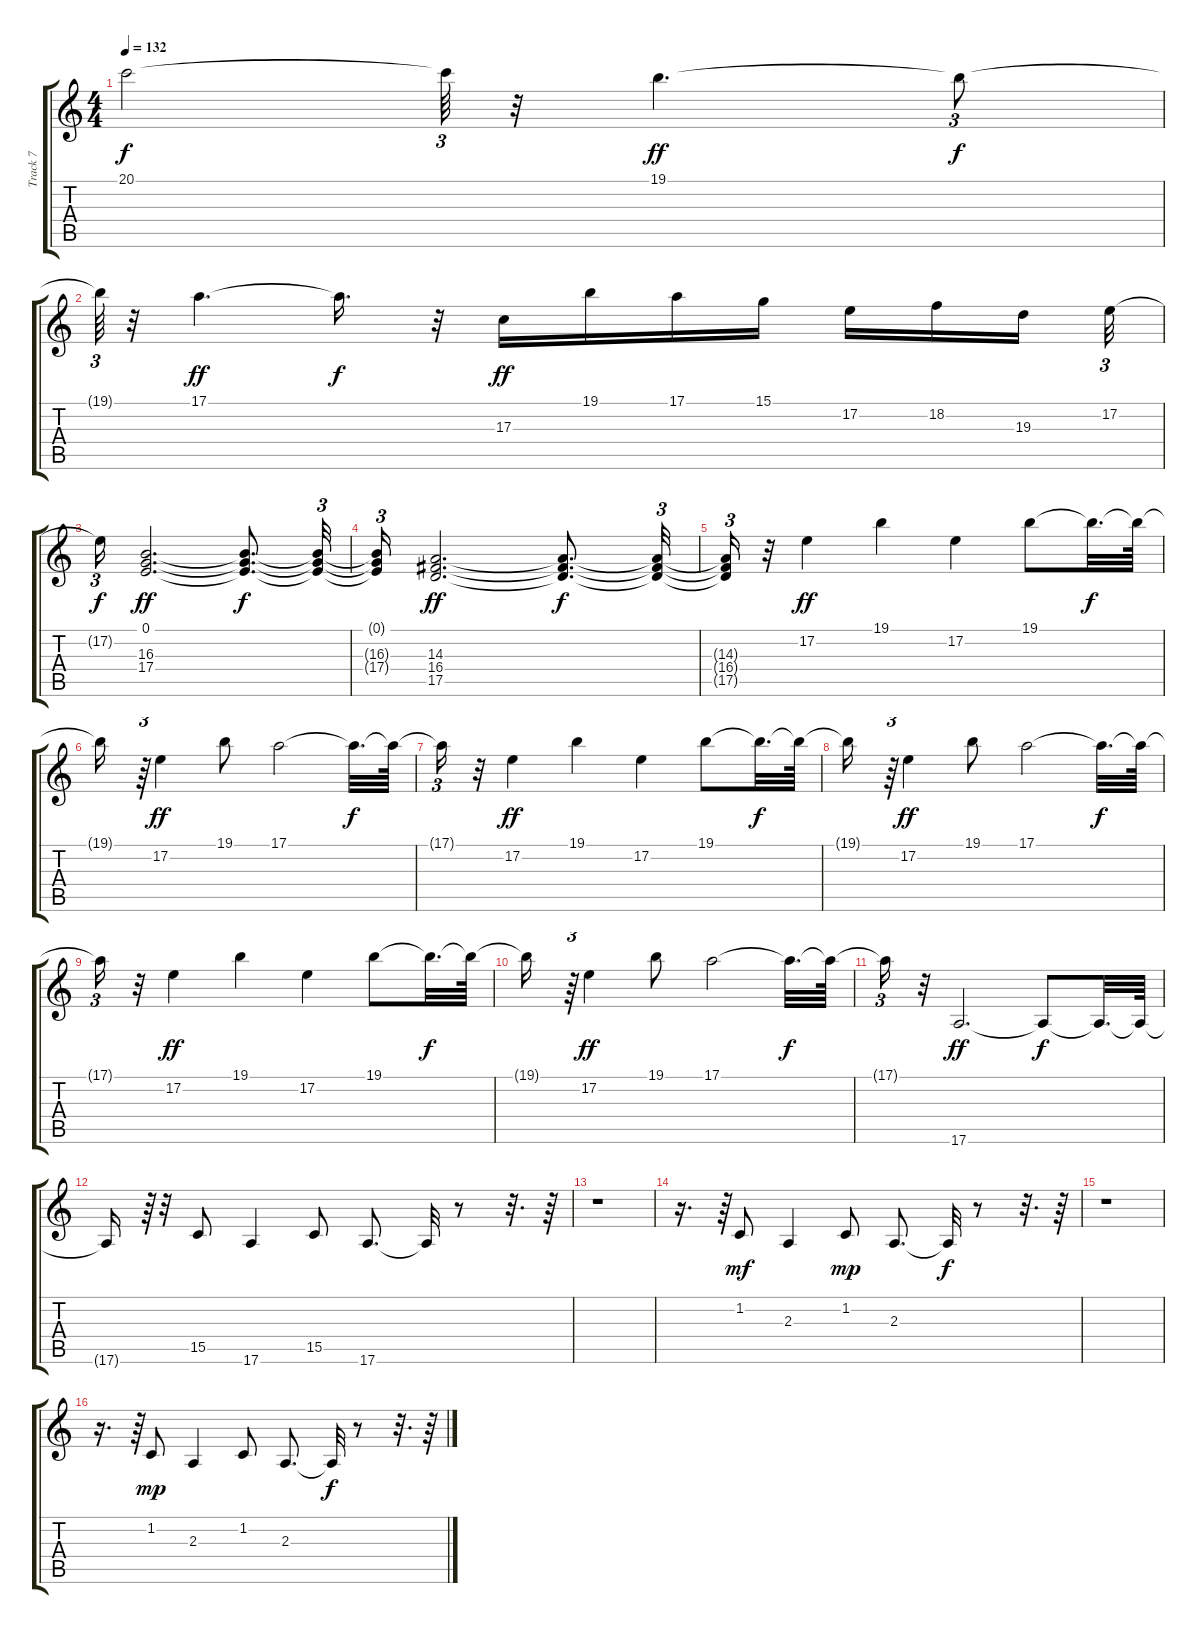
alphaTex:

\track ("Track 7" "Track 7") {instrument synthbrass1}
\staff {score tabs}
\tuning (E4 B3 G3 D3 A2 E2) {hide}
\ts (4 4)
\tempo 132
\clef g2
\ks c
20.1{t}.2{dy f} 20.1{t}.64{tu (3 2)} r.32 19.1.4{d dy ff} 19.1{t}.8{tu (3 2) dy f} |
19.1{t}.64{tu (3 2)} r.32 17.1.4{d dy ff} 17.1{t}.16{d dy f} r.32 17.3.16{dy ff instrument stringensemble2} 19.1.16 17.1.16 15.1.16 17.2.16 18.2.16 19.3.16 17.2.32{tu (3 2)} |
17.2{t}.16{tu (3 2) dy f} (0.1 16.3 17.4).2{d dy ff volume 11 instrument stringensemble2} (0.1{t} 16.3{t} 17.4{t}).8{d dy f} (0.1{t} 16.3{t} 17.4{t}).32{tu (3 2)} |
(0.1{t} 16.3{t} 17.4{t}).16{tu (3 2)} (14.3 16.4 17.5).2{d dy ff} (14.3{t} 16.4{t} 17.5{t}).8{d dy f} (14.3{t} 16.4{t} 17.5{t}).32{tu (3 2)} |
(14.3{t} 16.4{t} 17.5{t}).16{tu (3 2)} r.32 17.2.4{dy ff balance 7 instrument brightacousticpiano} 19.1.4 17.2.4 19.1.8 19.1{t}.32{d dy f} 19.1{t}.64 |
19.1{t}.16 r.64{tu (3 2)} 17.2.4{dy ff} 19.1.8 17.1.2 17.1{t}.32{d dy f} 17.1{t}.64 |
17.1{t}.16{tu (3 2)} r.32 17.2.4{dy ff} 19.1.4 17.2.4 19.1.8 19.1{t}.32{d dy f} 19.1{t}.64 |
19.1{t}.16 r.64{tu (3 2)} 17.2.4{dy ff} 19.1.8 17.1.2 17.1{t}.32{d dy f} 17.1{t}.64 |
17.1{t}.16{tu (3 2)} r.32 17.2.4{dy ff} 19.1.4 17.2.4 19.1.8 19.1{t}.32{d dy f} 19.1{t}.64 |
19.1{t}.16 r.64{tu (3 2)} 17.2.4{dy ff} 19.1.8 17.1.2 17.1{t}.32{d dy f} 17.1{t}.64 |
17.1{t}.16{tu (3 2)} r.32 17.6.2{d dy ff} 17.6{t}.8{dy f} 17.6{t}.32{d} 17.6{t}.64 |
17.6{t}.16 r.64{tu (3 2)} r.32 15.5.8{volume 12 instrument stringensemble1} 17.6.4 15.5.8 17.6.8{d} 17.6{t}.32 r.8 r.32{d} r.64 |
r.1 |
r.16{d} r.64{tu (3 2)} 1.2.8{dy mf volume 16 instrument stringensemble2} 2.3.4{volume 16} 1.2.8{dy mp volume 15} 2.3.8{d volume 15} 2.3{t}.32{dy f} r.8 r.32{d} r.64 |
r.1 |
r.16{d} r.64{tu (3 2)} 1.2.8{dy mp volume 11} 2.3.4{volume 10} 1.2.8{volume 10} 2.3.8{d volume 9} 2.3{t}.32{dy f} r.8 r.32{d} r.64
